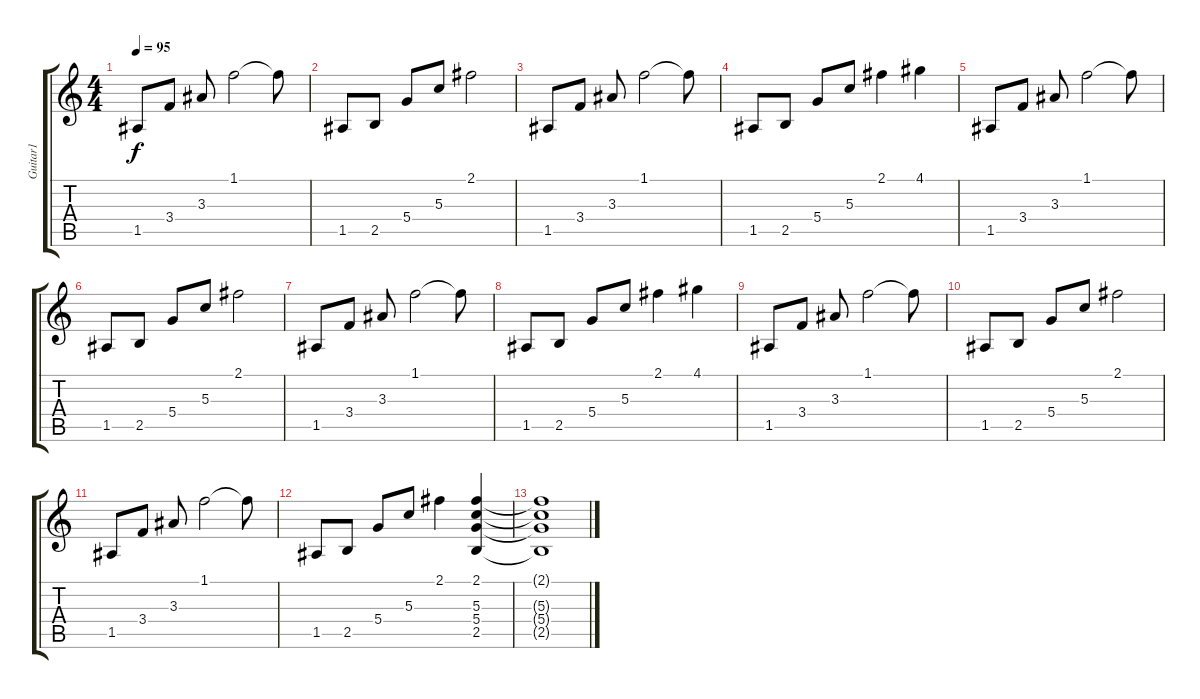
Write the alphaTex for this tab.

\track ("Guitar1" "Guitar1") {instrument electricguitarjazz}
\staff {score tabs}
\tuning (E4 B3 G3 D3 A2 E2) {hide}
\ts (4 4)
\tempo 95
\clef g2
\ks c
1.5.8{dy f} 3.4.8 3.3.8 1.1.2 1.1{t}.8 |
1.5.8 2.5.8 5.4.8 5.3.8 2.1.2 |
1.5.8 3.4.8 3.3.8 1.1.2 1.1{t}.8 |
1.5.8 2.5.8 5.4.8 5.3.8 2.1.4 4.1.4 |
1.5.8 3.4.8 3.3.8 1.1.2 1.1{t}.8 |
1.5.8 2.5.8 5.4.8 5.3.8 2.1.2 |
1.5.8 3.4.8 3.3.8 1.1.2 1.1{t}.8 |
1.5.8 2.5.8 5.4.8 5.3.8 2.1.4 4.1.4 |
1.5.8 3.4.8 3.3.8 1.1.2 1.1{t}.8 |
1.5.8 2.5.8 5.4.8 5.3.8 2.1.2 |
1.5.8 3.4.8 3.3.8 1.1.2 1.1{t}.8 |
1.5.8 2.5.8 5.4.8 5.3.8 2.1.4 (2.1 5.3 5.4 2.5).4 |
(2.1{t} 5.3{t} 5.4{t} 2.5{t}).1
